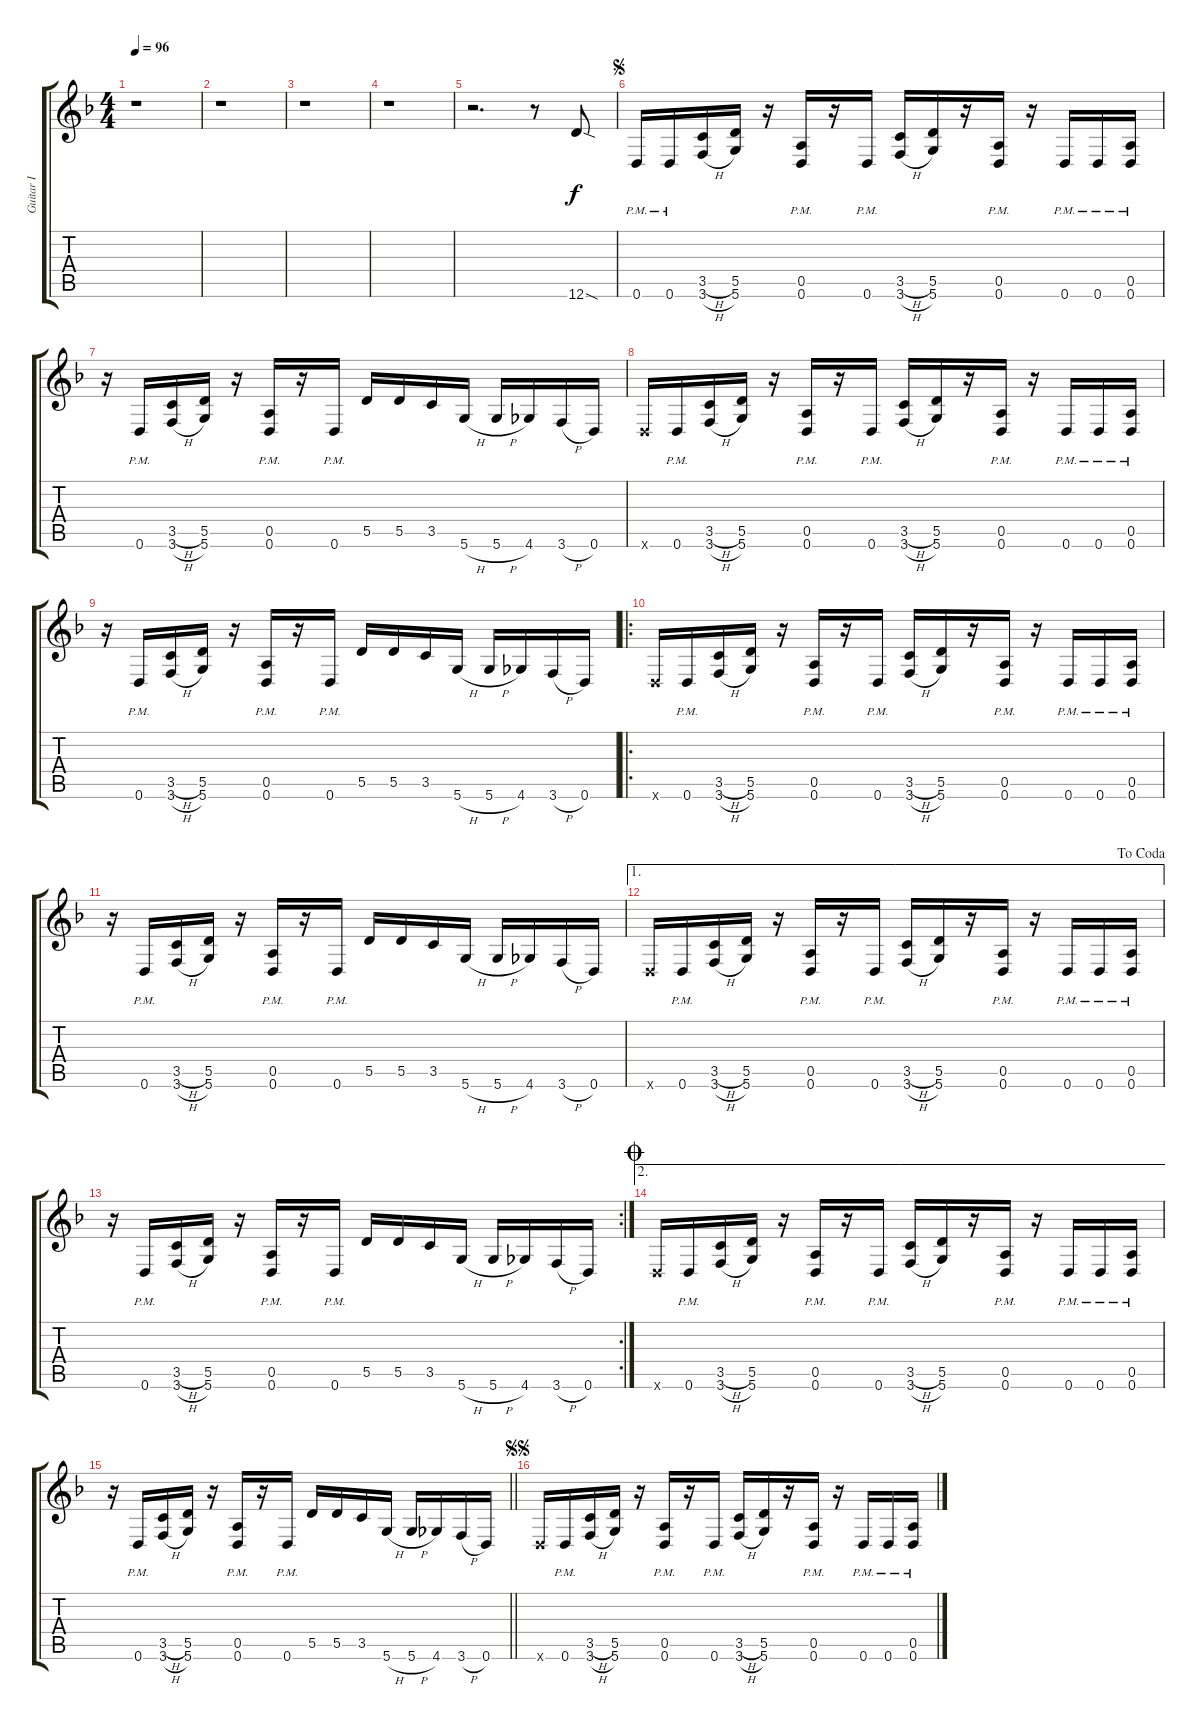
\track ("Guitar I" "Guitar I") {instrument distortionguitar}
\staff {score tabs}
\tuning (E4 B3 G3 D3 A2 D2) {hide}
\ts (4 4)
\tempo 96
\clef g2
\ks f
r.1{dy f instrument distortionguitar} |
r.1 |
r.1 |
r.1 |
r.2{d} r.8 12.6{sod}.8 |
\jump segno
0.6{pm}.16 0.6{pm}.16 (3.5{h} 3.6{h}).16 (5.5 5.6).16 r.16 (0.5{pm} 0.6{pm}).16 r.16 0.6{pm}.16 (3.5{h} 3.6{h}).16 (5.5 5.6).16 r.16 (0.5{pm} 0.6{pm}).16 r.16 0.6{pm}.16 0.6{pm}.16 (0.5{pm} 0.6{pm}).16 |
r.16 0.6{pm}.16 (3.5{h} 3.6{h}).16 (5.5 5.6).16 r.16 (0.5{pm} 0.6{pm}).16 r.16 0.6{pm}.16 5.5.16 5.5.16 3.5.16 5.6{h}.16 5.6{h}.16 4.6.16 3.6{h}.16 0.6.16 |
0.6{x}.16 0.6{pm}.16 (3.5{h} 3.6{h}).16 (5.5 5.6).16 r.16 (0.5{pm} 0.6{pm}).16 r.16 0.6{pm}.16 (3.5{h} 3.6{h}).16 (5.5 5.6).16 r.16 (0.5{pm} 0.6{pm}).16 r.16 0.6{pm}.16 0.6{pm}.16 (0.5{pm} 0.6{pm}).16 |
r.16 0.6{pm}.16 (3.5{h} 3.6{h}).16 (5.5 5.6).16 r.16 (0.5{pm} 0.6{pm}).16 r.16 0.6{pm}.16 5.5.16 5.5.16 3.5.16 5.6{h}.16 5.6{h}.16 4.6.16 3.6{h}.16 0.6.16 |
\ro
0.6{x}.16 0.6{pm}.16 (3.5{h} 3.6{h}).16 (5.5 5.6).16 r.16 (0.5{pm} 0.6{pm}).16 r.16 0.6{pm}.16 (3.5{h} 3.6{h}).16 (5.5 5.6).16 r.16 (0.5{pm} 0.6{pm}).16 r.16 0.6{pm}.16 0.6{pm}.16 (0.5{pm} 0.6{pm}).16 |
r.16 0.6{pm}.16 (3.5{h} 3.6{h}).16 (5.5 5.6).16 r.16 (0.5{pm} 0.6{pm}).16 r.16 0.6{pm}.16 5.5.16 5.5.16 3.5.16 5.6{h}.16 5.6{h}.16 4.6.16 3.6{h}.16 0.6.16 |
\ae 1
\jump dacoda
0.6{x}.16 0.6{pm}.16 (3.5{h} 3.6{h}).16 (5.5 5.6).16 r.16 (0.5{pm} 0.6{pm}).16 r.16 0.6{pm}.16 (3.5{h} 3.6{h}).16 (5.5 5.6).16 r.16 (0.5{pm} 0.6{pm}).16 r.16 0.6{pm}.16 0.6{pm}.16 (0.5{pm} 0.6{pm}).16 |
\rc 2
r.16 0.6{pm}.16 (3.5{h} 3.6{h}).16 (5.5 5.6).16 r.16 (0.5{pm} 0.6{pm}).16 r.16 0.6{pm}.16 5.5.16 5.5.16 3.5.16 5.6{h}.16 5.6{h}.16 4.6.16 3.6{h}.16 0.6.16 |
\ae 2
\jump coda
0.6{x}.16 0.6{pm}.16 (3.5{h} 3.6{h}).16 (5.5 5.6).16 r.16 (0.5{pm} 0.6{pm}).16 r.16 0.6{pm}.16 (3.5{h} 3.6{h}).16 (5.5 5.6).16 r.16 (0.5{pm} 0.6{pm}).16 r.16 0.6{pm}.16 0.6{pm}.16 (0.5{pm} 0.6{pm}).16 |
\barLineRight lightlight
r.16 0.6{pm}.16 (3.5{h} 3.6{h}).16 (5.5 5.6).16 r.16 (0.5{pm} 0.6{pm}).16 r.16 0.6{pm}.16 5.5.16 5.5.16 3.5.16 5.6{h}.16 5.6{h}.16 4.6.16 3.6{h}.16 0.6.16 |
\jump segnosegno
0.6{x}.16 0.6{pm}.16 (3.5{h} 3.6{h}).16 (5.5 5.6).16 r.16 (0.5{pm} 0.6{pm}).16 r.16 0.6{pm}.16 (3.5{h} 3.6{h}).16 (5.5 5.6).16 r.16 (0.5{pm} 0.6{pm}).16 r.16 0.6{pm}.16 0.6{pm}.16 (0.5{pm} 0.6{pm}).16
